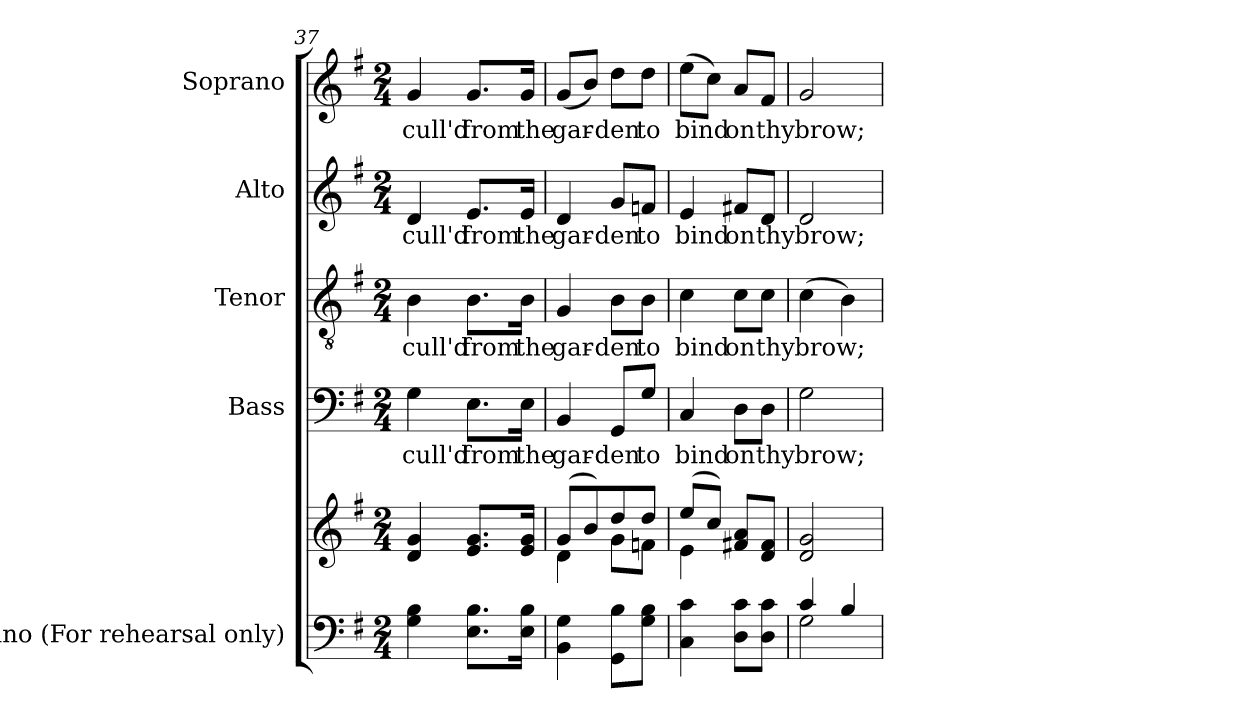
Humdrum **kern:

**kern	**kern	**kern	**text	**kern	**text	**kern	**text	**kern	**text
*part5	*part5	*part4	*part4	*part3	*part3	*part2	*part2	*part1	*part1
*staff6	*staff5	*staff4	*staff4	*staff3	*staff3	*staff2	*staff2	*staff1	*staff1
*I"Piano (For rehearsal only)	*	*I"Bass	*	*I"Tenor	*	*I"Alto	*	*I"Soprano	*
*I'Pno.	*	*I'B.	*	*I'T.	*	*I'A.	*	*I'S.	*
*clefF4	*clefG2	*clefF4	*	*clefGv2	*	*clefG2	*	*clefG2	*
*	*	*	*	*ITrd7c12	*	*	*	*	*
*k[f#]	*k[f#]	*k[f#]	*	*k[f#]	*	*k[f#]	*	*k[f#]	*
*G:	*G:	*G:	*	*G:	*	*G:	*	*G:	*
*M2/4	*M2/4	*M2/4	*	*M2/4	*	*M2/4	*	*M2/4	*
=37	=37	=37	=37	=37	=37	=37	=37	=37	=37
!	!	!	!LO:LY:b:color=#000000	!	!	!	!	!	!
!	!	!	!	!	!LO:LY:b:color=#000000	!	!	!	!
!	!	!	!	!	!	!	!LO:LY:b:color=#000000	!	!
!	!	!	!	!	!	!	!	!	!LO:LY:b:color=#000000
4Gi\ 4Bi	4di/ 4gi	4Gi\	cull'd	4BBi\	cull'd	4di/	cull'd	4gi/	cull'd
!	!	!	!LO:LY:b:color=#000000	!	!	!	!	!	!
!	!	!	!	!	!LO:LY:b:color=#000000	!	!	!	!
!	!	!	!	!	!	!	!LO:LY:b:color=#000000	!	!
!	!	!	!	!	!	!	!	!	!LO:LY:b:color=#000000
8.Ei\ 8.BiL	8.ei/ 8.giL	8.Ei\L	from	8.BBi\L	from	8.ei/L	from	8.gi/L	from
!	!	!	!LO:LY:b:color=#000000	!	!	!	!	!	!
!	!	!	!	!	!LO:LY:b:color=#000000	!	!	!	!
!	!	!	!	!	!	!	!LO:LY:b:color=#000000	!	!
!	!	!	!	!	!	!	!	!	!LO:LY:b:color=#000000
16Ei\ 16BiJk	16ei/ 16giJk	16Ei\Jk	the	16BBi\Jk	the	16ei/Jk	the	16gi/Jk	the
=38	=38	=38	=38	=38	=38	=38	=38	=38	=38
*	*^	*	*	*	*	*	*	*	*
!	!	!	!	!LO:LY:b:color=#000000	!	!	!	!	!	!
!	!	!	!	!	!	!LO:LY:b:color=#000000	!	!	!	!
!	!	!	!	!	!	!	!	!LO:LY:b:color=#000000	!	!
!	!	!	!	!	!	!	!	!	!	!LO:LY:b:color=#000000
4BBi\ 4Gi	(8gi/L	4di\	4BBi/	gar-	4GGi/	gar-	4di/	gar-	(8gi/L	gar-
.	8bi/)	.	.	.	.	.	.	.	8bi/J)	.
!	!	!	!	!LO:LY:b:color=#000000	!	!	!	!	!	!
!	!	!	!	!	!	!LO:LY:b:color=#000000	!	!	!	!
!	!	!	!	!	!	!	!	!LO:LY:b:color=#000000	!	!
!	!	!	!	!	!	!	!	!	!	!LO:LY:b:color=#000000
8GGi\ 8BiL	8ddi/	8gi\L	8GGi/L	-den	8BBi\L	-den	8gi/L	-den	8ddi\L	-den
!	!	!	!	!LO:LY:b:color=#000000	!	!	!	!	!	!
!	!	!	!	!	!	!LO:LY:b:color=#000000	!	!	!	!
!	!	!	!	!	!	!	!	!LO:LY:b:color=#000000	!	!
!	!	!	!	!	!	!	!	!	!	!LO:LY:b:color=#000000
8Gi\ 8BiJ	8ddi/J	8fni\J	8Gi/J	to	8BBi\J	to	8fni/J	to	8ddi\J	to
=39	=39	=39	=39	=39	=39	=39	=39	=39	=39	=39
!	!	!	!	!LO:LY:b:color=#000000	!	!	!	!	!	!
!	!	!	!	!	!	!LO:LY:b:color=#000000	!	!	!	!
!	!	!	!	!	!	!	!	!LO:LY:b:color=#000000	!	!
!	!	!	!	!	!	!	!	!	!	!LO:LY:b:color=#000000
4Ci\ 4ci	(8eei/L	4ei\	4Ci/	bind	4Ci\	bind	4ei/	bind	(8eei\L	bind
.	8cci/J)	.	.	.	.	.	.	.	8cci\J)	.
!	!	!	!	!LO:LY:b:color=#000000	!	!	!	!	!	!
!	!	!	!	!	!	!LO:LY:b:color=#000000	!	!	!	!
!	!	!	!	!	!	!	!	!LO:LY:b:color=#000000	!	!
!	!	!	!	!	!	!	!	!	!	!LO:LY:b:color=#000000
8Di\ 8ciL	8f#Xi/ 8aiL	4ryy	8Di\L	on	8Ci\L	on	8f#Xi/L	on	8ai/L	on
!	!	!	!	!LO:LY:b:color=#000000	!	!	!	!	!	!
!	!	!	!	!	!	!LO:LY:b:color=#000000	!	!	!	!
!	!	!	!	!	!	!	!	!LO:LY:b:color=#000000	!	!
!	!	!	!	!	!	!	!	!	!	!LO:LY:b:color=#000000
8Di\ 8ciJ	8di/ 8f#iJ	.	8Di\J	thy	8Ci\J	thy	8di/J	thy	8f#i/J	thy
*	*v	*v	*	*	*	*	*	*	*	*
=40	=40	=40	=40	=40	=40	=40	=40	=40	=40
*^	*	*	*	*	*	*	*	*	*
!	!	!	!	!LO:LY:b:color=#000000	!	!	!	!	!	!
!	!	!	!	!	!	!LO:LY:b:color=#000000	!	!	!	!
!	!	!	!	!	!	!	!	!LO:LY:b:color=#000000	!	!
!	!	!	!	!	!	!	!	!	!	!LO:LY:b:color=#000000
4ci/	2Gi\	2di/ 2gi	2Gi\	brow;	(4Ci\	brow;	2di/	brow;	2gi/	brow;
4Bi/	.	.	.	.	4BBi\)	.	.	.	.	.
*v	*v	*	*	*	*	*	*	*	*	*
=	=	=	=	=	=	=	=	=	=
*-	*-	*-	*-	*-	*-	*-	*-	*-	*-
